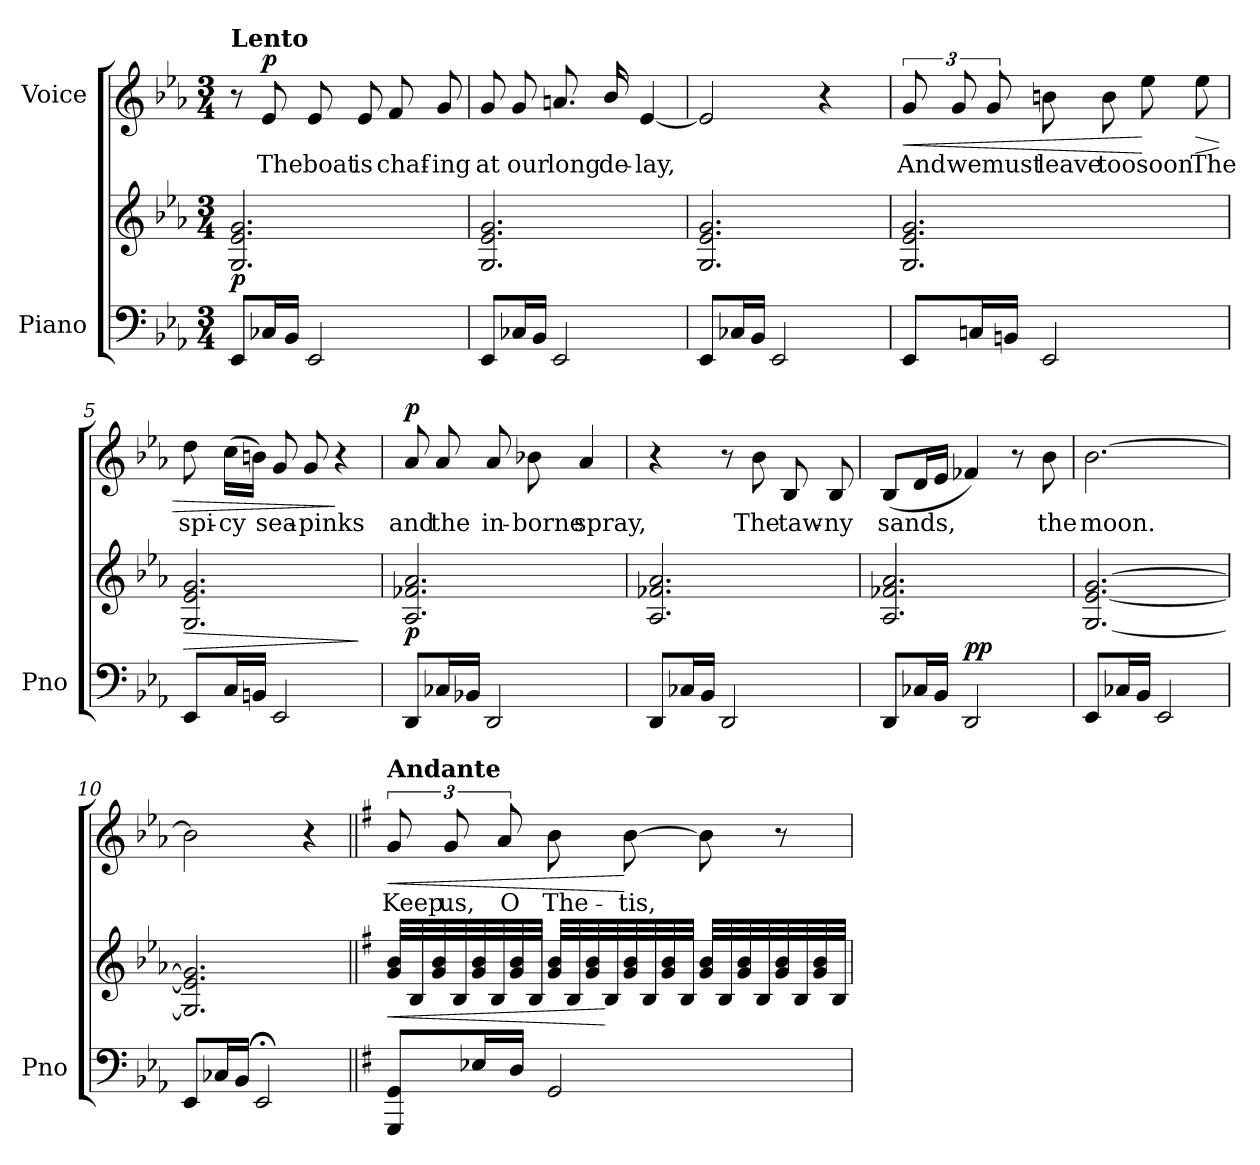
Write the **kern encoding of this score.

**kern	**kern	**dynam	**kern	**text	**dynam
*part2	*part2	*part2	*part1	*part1	*part1
*staff3	*staff2	*staff2/3	*staff1	*staff1	*staff1
*I"Piano	*	*	*I"Voice	*	*
*I'Pno	*	*	*	*	*
*clefF4	*clefG2	*	*clefG2	*	*
*k[b-e-a-]	*k[b-e-a-]	*	*k[b-e-a-]	*	*
*M3/4	*M3/4	*	*M3/4	*	*
=1	=1	=1	=1	=1	=1
!	!	!	!LO:TX:a:B:t=Lento	!	!
!	!	!LO:DY:b	!	!	!
8EE-/L	2.G/ 2.e-/ 2.g/	p	8r	.	.
!	!	!	!	!LO:LY:b	!LO:DY:a
16C-X/L	.	.	8e-/	The	p
16BB-/JJ	.	.	.	.	.
!	!	!	!	!LO:LY:b	!
2EE-/	.	.	8e-/	boat	.
!	!	!	!	!LO:LY:b	!
.	.	.	8e-/	is	.
!	!	!	!	!LO:LY:b	!
.	.	.	8f/	chaf-	.
!	!	!	!	!LO:LY:b	!
.	.	.	8g/	-ing	.
=2	=2	=2	=2	=2	=2
!	!	!	!	!LO:LY:b	!
8EE-/L	2.G/ 2.e-/ 2.g/	.	8g/	at	.
!	!	!	!	!LO:LY:b	!
16C-X/L	.	.	8g/	our	.
16BB-/JJ	.	.	.	.	.
!	!	!	!	!LO:LY:b	!
2EE-/	.	.	8.an/	long	.
!	!	!	!	!LO:LY:b	!
.	.	.	16b-/	de-	.
!	!	!	!	!LO:LY:b	!
.	.	.	[4e-/	-lay,	.
=3	=3	=3	=3	=3	=3
8EE-/L	2.G/ 2.e-/ 2.g/	.	2e-/]	.	.
16C-X/L	.	.	.	.	.
16BB-/JJ	.	.	.	.	.
2EE-/	.	.	.	.	.
.	.	.	4r	.	.
!!LO:LB:g=z
=4	=4	=4	=4	=4	=4
!	!	!	!	!LO:LY:b	!LO:HP:b
8EE-/L	2.G/ 2.e-/ 2.g/	.	12g/	And	<
!	!	!	!	!LO:LY:b	!
.	.	.	12g/	we	.
16Cn/L	.	.	.	.	.
!	!	!	!	!LO:LY:b	!
.	.	.	12g/	must	.
16BBn/JJ	.	.	.	.	.
!	!	!	!	!LO:LY:b	!
2EE-/	.	.	8bn\	leave	.
!	!	!	!	!LO:LY:b	!
.	.	.	8b\	too	.
!	!	!	!	!LO:LY:b	!
.	.	.	8ee-\	soon	[
!	!	!	!	!LO:LY:b	!LO:HP:b
.	.	.	8ee-\	The	>
=5	=5	=5	=5	=5	=5
!	!	!LO:HP:b	!	!LO:LY:b	!
8EE-/L	2.G/ 2.e-/ 2.g/	>	8dd\	spi-	.
!	!	!	!	!LO:LY:b	!
16C/L	.	.	(>16cc\LL	-cy	.
16BBn/JJ	.	.	16bn\JJ)	.	.
!	!	!	!	!LO:LY:b	!
2EE-/	.	.	8g/	sea-	.
!	!	!	!	!LO:LY:b	!
.	.	.	8g/	-pinks	.
.	.	.	4r	.	]
.	.	]	.	.	.
=6	=6	=6	=6	=6	=6
!	!	!LO:DY:b	!	!LO:LY:b	!LO:DY:a
8DD/L	2.A-/ 2.f-X/ 2.a-/	p	8a-/	and	p
!	!	!	!	!LO:LY:b	!
16C-X/L	.	.	8a-/	the	.
16BB-X/JJ	.	.	.	.	.
!	!	!	!	!LO:LY:b	!
2DD/	.	.	8a-/	in-	.
!	!	!	!	!LO:LY:b	!
.	.	.	8b-X\	-borne	.
!	!	!	!	!LO:LY:b	!
.	.	.	4a-/	spray,	.
!!LO:LB:g=z
=7	=7	=7	=7	=7	=7
8DD/L	2.A-/ 2.f-X/ 2.a-/	.	4r	.	.
16C-X/L	.	.	.	.	.
16BB-/JJ	.	.	.	.	.
2DD/	.	.	8r	.	.
!	!	!	!	!LO:LY:b	!
.	.	.	8b-\	The	.
!	!	!	!	!LO:LY:b	!
.	.	.	8B-/	taw-	.
!	!	!	!	!LO:LY:b	!
.	.	.	8B-/	-ny	.
=8	=8	=8	=8	=8	=8
!	!	!	!	!LO:LY:b	!
8DD/L	2.A-/ 2.f-X/ 2.a-/	.	(<8B-/L	sands,	.
16C-X/L	.	.	16d/L	.	.
16BB-/JJ	.	.	16e-/JJ	.	.
!	!	!LO:DY:a=2	!	!	!
2DD/	.	pp	4f-X/)	.	.
.	.	.	8r	.	.
!	!	!	!	!LO:LY:b	!
.	.	.	8b-\	the	.
=9	=9	=9	=9	=9	=9
!	!	!	!	!LO:LY:b	!
8EE-/L	[2.G/ [2.e-/ [2.g/	.	[2.b-\	moon.	.
16C-X/L	.	.	.	.	.
16BB-/JJ	.	.	.	.	.
2EE-/	.	.	.	.	.
=10	=10	=10	=10	=10	=10
8EE-/L	2.G/] 2.e-/] 2.g/]	.	2b-\]	.	.
16C-X/L	.	.	.	.	.
16BB-/JJ	.	.	.	.	.
2EE-;</	.	.	.	.	.
.	.	.	4r	.	.
!!LO:PB:g=z
=11||	=11||	=11||	=11||	=11||	=11||
*k[f#]	*k[f#]	*	*k[f#]	*	*
!	!	!	!LO:TX:a:B:t=Andante	!	!
!	!	!LO:HP:b	!	!LO:LY:b	!LO:HP:b
8GGG/ 8GG/L	32g/ 32b/LLL	<	12g/	Keep	<
.	32B/	.	.	.	.
.	32g/ 32b/	.	.	.	.
!	!	!	!	!LO:LY:b	!
.	.	.	12g/	us,	.
.	32B/	.	.	.	.
16E-X/L	32g/ 32b/	.	.	.	.
.	32B/	.	.	.	.
!	!	!	!	!LO:LY:b	!
.	.	.	12a/	O	.
16D/JJ	32g/ 32b/	.	.	.	.
.	32B/JJJ	.	.	.	.
!	!	!	!	!LO:LY:b	!
2GG/	32g/ 32b/LLL	.	8b\	The-	.
.	32B/	.	.	.	.
.	32g/ 32b/	.	.	.	.
.	32B/	[	.	.	.
!	!	!	!	!LO:LY:b	!
.	32g/ 32b/	.	[8b\	-tis,	[
.	32B/	.	.	.	.
.	32g/ 32b/	.	.	.	.
.	32B/JJJ	.	.	.	.
.	32g/ 32b/LLL	.	8b\]	.	.
.	32B/	.	.	.	.
.	32g/ 32b/	.	.	.	.
.	32B/	.	.	.	.
.	32g/ 32b/	.	8r	.	.
.	32B/	.	.	.	.
.	32g/ 32b/	.	.	.	.
.	32B/JJJ	.	.	.	.
=	=	=	=	=	=
*-	*-	*-	*-	*-	*-
